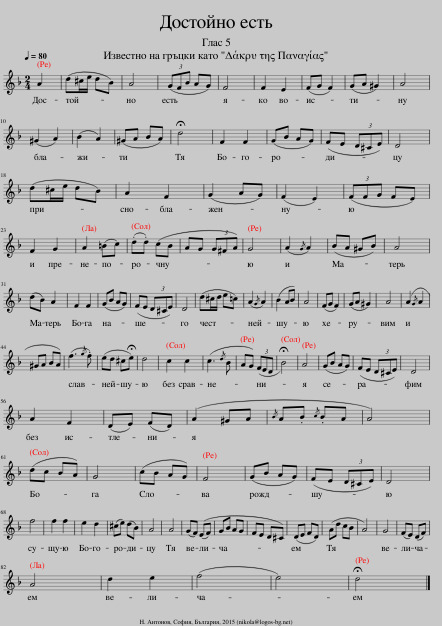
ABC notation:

X:1
L:1/8
Q:1/4=80
M:2/4
I:linebreak $
K:F
V:1 treble
V:1
 A2 | (d^c/e/ dB) | A4 | (3(GFB AG) | F4 | %5
 F2 E2 | (FG F2) | (GA ^G2) | A4 |$ (^G2 A2) | %10
 (B2 A2) | (^GA BA) | !fermata!d4 | F2 F2 | (GB AG) | %15
 (FE (3D^CE) | D4 |$ (d^c/e/ dB) | A2 F2 | (G2 AG) | %20
 (F2 E2) | (3(FFG FE) |$ F2 G2 | A2 (=Bc) | (.d.d) (cB | %25
 AG (3G^FA) | G4 | (A2{/G} A2) | (BA ^GB) | A4 |$ %30
 (dB) A2 | F2 F2 | (GB AG) | (FE (3D^CE) | D4 | %35
 (d^c/d/ e=c) | (A2{/G} A2) | (B2 AB) | A4 | (FG F2) | %40
 (GA ^G2) | A4 | (A2{/G} A2 |$ ^GA BA) | (f3{/g} .f) | %45
 (ed ^c!fermata!e) | d4 | c2 c2 | (c3{/d} B | AG) (3(FED | %50
 !fermata!B4) | A4 | (GB AG) | (FE (3D^CE) | D4 |$ %55
 A2 F2 | (DE) (FD) | (A2 ^GA |{/B} A.B{/c} .BA | A4) |$ %60
 (dc BA) | G4 | (cB AG) | F4 | (GB AG) | %65
 (FE (3D^CE) | D4 |$ f4 | f2 f2 | e2 d2 | %70
 (^ce) (dB) | A4 | A4 | (GF) ((EF) | GB AG | %75
 FE D^C) | (DE FD) | (Ad cB | A4) | G4 | %80
 (FE) (DF) |$ A4 | d2 e2 | (f4 | e4) | %85
 !fermata!d4 |] %86
